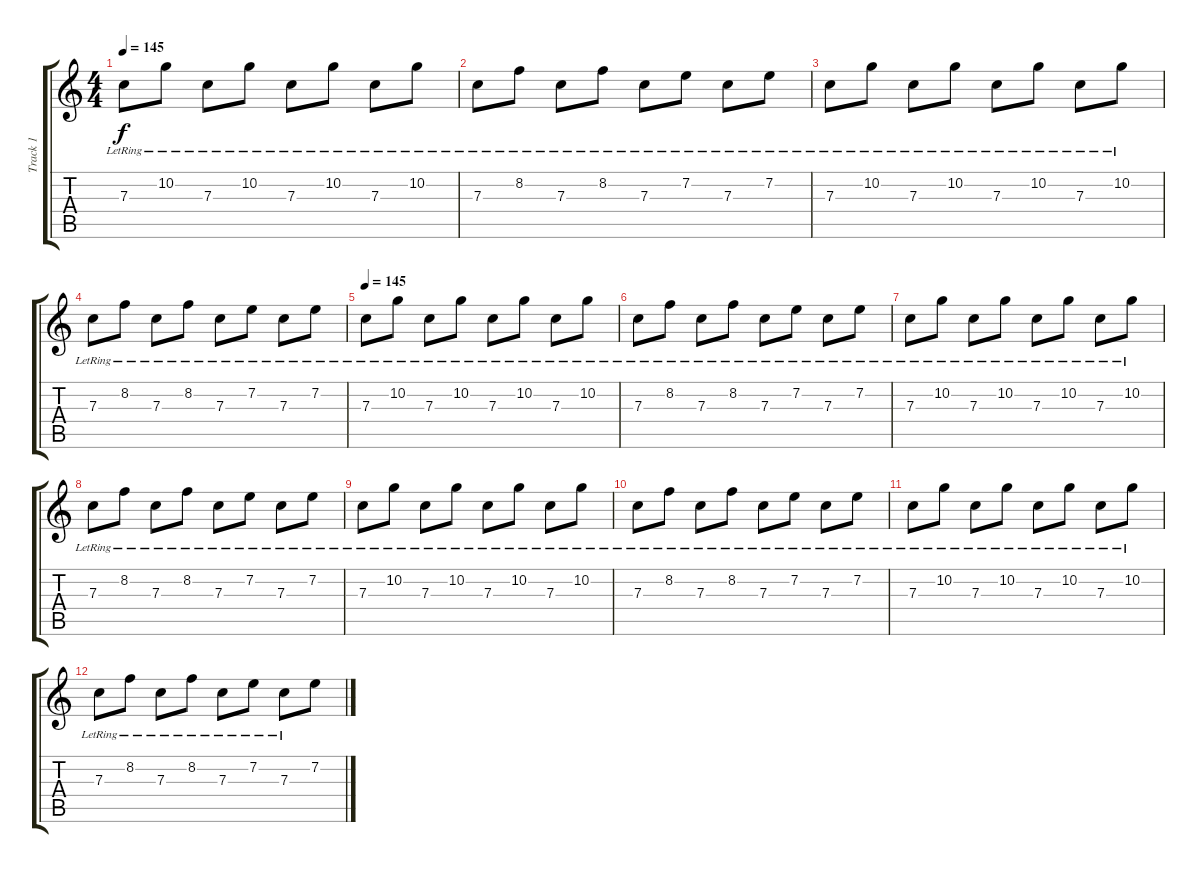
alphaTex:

\track ("Track 1" "Track 1") {instrument distortionguitar}
\staff {score tabs}
\tuning (D4 A3 F3 C3 G2 C2) {hide}
\ts (4 4)
\tempo 145
\clef g2
\ks c
7.3{lr}.8{dy f} 10.2{lr}.8 7.3{lr}.8 10.2{lr}.8 7.3{lr}.8 10.2{lr}.8 7.3{lr}.8 10.2{lr}.8 |
7.3{lr}.8 8.2{lr}.8 7.3{lr}.8 8.2{lr}.8 7.3{lr}.8 7.2{lr}.8 7.3{lr}.8 7.2{lr}.8 |
7.3{lr}.8 10.2{lr}.8 7.3{lr}.8 10.2{lr}.8 7.3{lr}.8 10.2{lr}.8 7.3{lr}.8 10.2{lr}.8 |
7.3{lr}.8 8.2{lr}.8 7.3{lr}.8 8.2{lr}.8 7.3{lr}.8 7.2{lr}.8 7.3{lr}.8 7.2{lr}.8 |
\tempo 145
7.3{lr}.8 10.2{lr}.8 7.3{lr}.8 10.2{lr}.8 7.3{lr}.8 10.2{lr}.8 7.3{lr}.8 10.2{lr}.8 |
7.3{lr}.8 8.2{lr}.8 7.3{lr}.8 8.2{lr}.8 7.3{lr}.8 7.2{lr}.8 7.3{lr}.8 7.2{lr}.8 |
7.3{lr}.8 10.2{lr}.8 7.3{lr}.8 10.2{lr}.8 7.3{lr}.8 10.2{lr}.8 7.3{lr}.8 10.2{lr}.8 |
7.3{lr}.8 8.2{lr}.8 7.3{lr}.8 8.2{lr}.8 7.3{lr}.8 7.2{lr}.8 7.3{lr}.8 7.2{lr}.8 |
7.3{lr}.8 10.2{lr}.8 7.3{lr}.8 10.2{lr}.8 7.3{lr}.8 10.2{lr}.8 7.3{lr}.8 10.2{lr}.8 |
7.3{lr}.8 8.2{lr}.8 7.3{lr}.8 8.2{lr}.8 7.3{lr}.8 7.2{lr}.8 7.3{lr}.8 7.2{lr}.8 |
7.3{lr}.8 10.2{lr}.8 7.3{lr}.8 10.2{lr}.8 7.3{lr}.8 10.2{lr}.8 7.3{lr}.8 10.2{lr}.8 |
7.3{lr}.8 8.2{lr}.8 7.3{lr}.8 8.2{lr}.8 7.3{lr}.8 7.2{lr}.8 7.3{lr}.8 7.2.8
